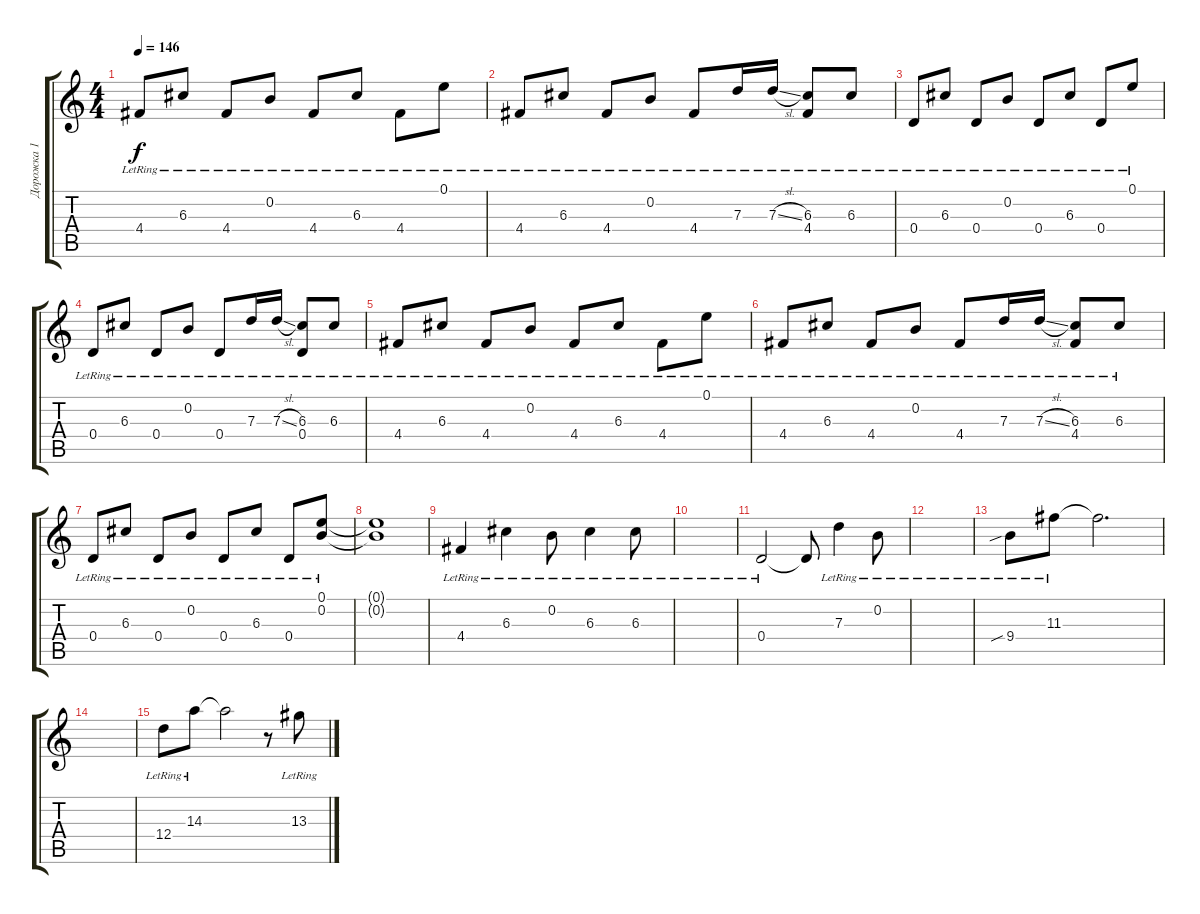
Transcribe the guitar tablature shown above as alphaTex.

\track ("Дорожка 1" "Дорожка 1") {instrument overdrivenguitar}
\staff {score tabs}
\tuning (E4 B3 G3 D3 A2 E2) {hide}
\ts (4 4)
\tempo 146
\clef g2
\ks c
4.4{lr}.8{dy f} 6.3{lr}.8 4.4{lr}.8 0.2{lr}.8 4.4{lr}.8 6.3{lr}.8 4.4{lr}.8 0.1{lr}.8 |
4.4{lr}.8 6.3{lr}.8 4.4{lr}.8 0.2{lr}.8 4.4{lr}.8 7.3{lr}.16 7.3{sl lr}.16 (6.3{lr} 4.4{lr}).8 6.3{lr}.8 |
0.4{lr}.8 6.3{lr}.8 0.4{lr}.8 0.2{lr}.8 0.4{lr}.8 6.3{lr}.8 0.4{lr}.8 0.1{lr}.8 |
0.4{lr}.8 6.3{lr}.8 0.4{lr}.8 0.2{lr}.8 0.4{lr}.8 7.3{lr}.16 7.3{sl lr}.16 (6.3{lr} 0.4{lr}).8 6.3{lr}.8 |
4.4{lr}.8 6.3{lr}.8 4.4{lr}.8 0.2{lr}.8 4.4{lr}.8 6.3{lr}.8 4.4{lr}.8 0.1{lr}.8 |
4.4{lr}.8 6.3{lr}.8 4.4{lr}.8 0.2{lr}.8 4.4{lr}.8 7.3{lr}.16 7.3{sl lr}.16 (6.3{lr} 4.4{lr}).8 6.3{lr}.8 |
0.4{lr}.8 6.3{lr}.8 0.4{lr}.8 0.2{lr}.8 0.4{lr}.8 6.3{lr}.8 0.4{lr}.8 (0.1{lr} 0.2).8 |
(0.1{t} 0.2{t}).1 |
4.4{lr}.4 6.3{lr}.4 0.2{lr}.8 6.3{lr}.4 6.3{lr}.8 |
|
0.4{lr}.2 0.4{t}.8 7.3{lr}.4 0.2{lr}.8 |
|
9.4{sib lr}.8 11.3{lr}.8 11.3{t}.2{d} |
|
12.4{lr}.8 14.3{lr}.8 14.3{t}.2 r.8 13.3{lr}.8
